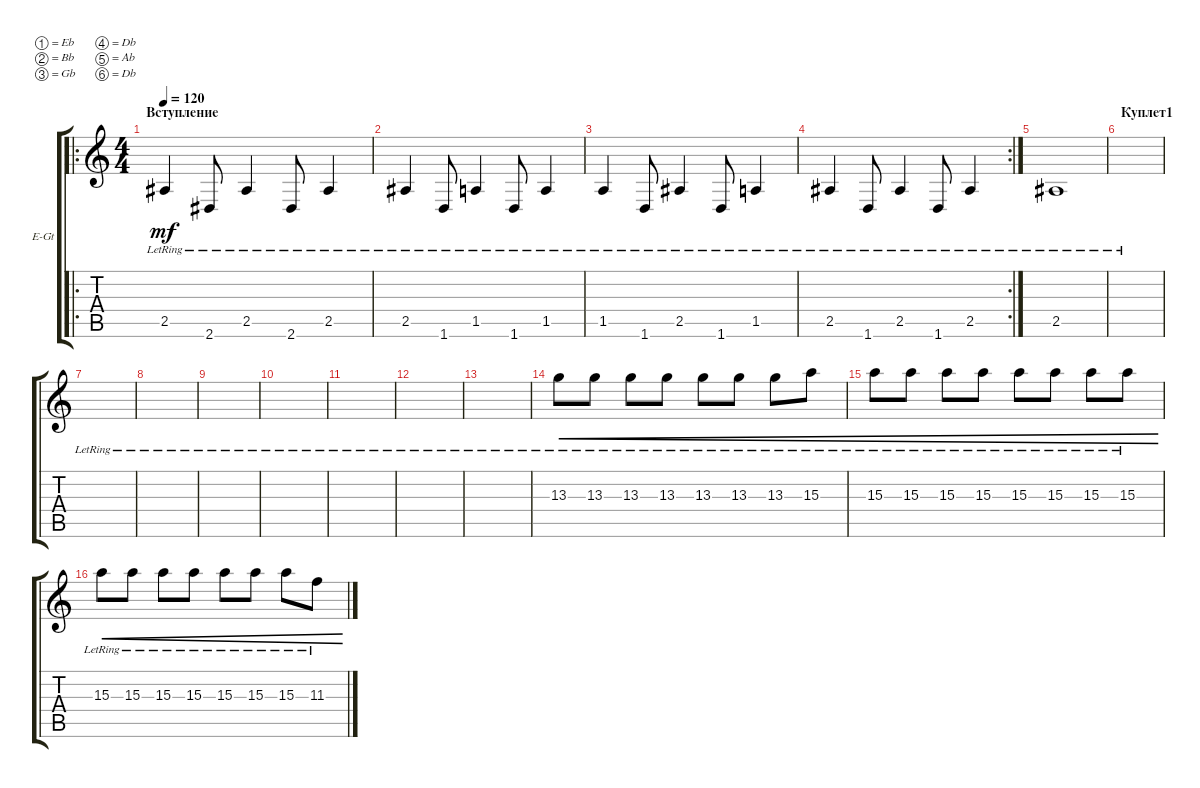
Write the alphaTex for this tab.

\defaultSystemsLayout 4
\bracketExtendMode groupsimilarinstruments
\firstSystemTrackNameOrientation horizontal
\otherSystemsTrackNameOrientation horizontal
\track ("Electric Guitar" "E-Gt") {instrument electricguitarclean}
\staff {score tabs}
\tuning (Eb4 Bb3 Gb3 Db3 Ab2 Db2)
\ro
\ts (4 4)
\section ("" "Вступление")
\tempo 120
\clef g2
\ks c
2.5{lr}.4{dy mf instrument electricguitarclean} 2.6{lr}.8 2.5{lr}.4 2.6{lr}.8 2.5{lr}.4 |
2.5{lr}.4 1.6{lr}.8 1.5{lr}.4 1.6{lr}.8 1.5{lr}.4 |
1.5{lr}.4 1.6{lr}.8 2.5{lr}.4 1.6{lr}.8 1.5{lr}.4 |
\rc 2
2.5{lr}.4 1.6{lr}.8 2.5{lr}.4 1.6{lr}.8 2.5{lr}.4 |
2.5{lr}.1 |
\section ("" "Куплет1")
|
|
|
|
|
|
|
|
13.3{lr}.8{cre} 13.3{lr}.8{cre} 13.3{lr}.8{cre} 13.3{lr}.8{cre} 13.3{lr}.8{cre} 13.3{lr}.8{cre} 13.3{lr}.8{cre} 15.3{lr}.8{cre} |
15.3{lr}.8{cre} 15.3{lr}.8{cre} 15.3{lr}.8{cre} 15.3{lr}.8{cre} 15.3{lr}.8{cre} 15.3{lr}.8{cre} 15.3{lr}.8{cre} 15.3{lr}.8{cre} |
15.3{lr}.8{cre} 15.3{lr}.8{cre} 15.3{lr}.8{cre} 15.3{lr}.8{cre} 15.3{lr}.8{cre} 15.3{lr}.8{cre} 15.3{lr}.8{cre} 11.3{lr}.8{cre}
